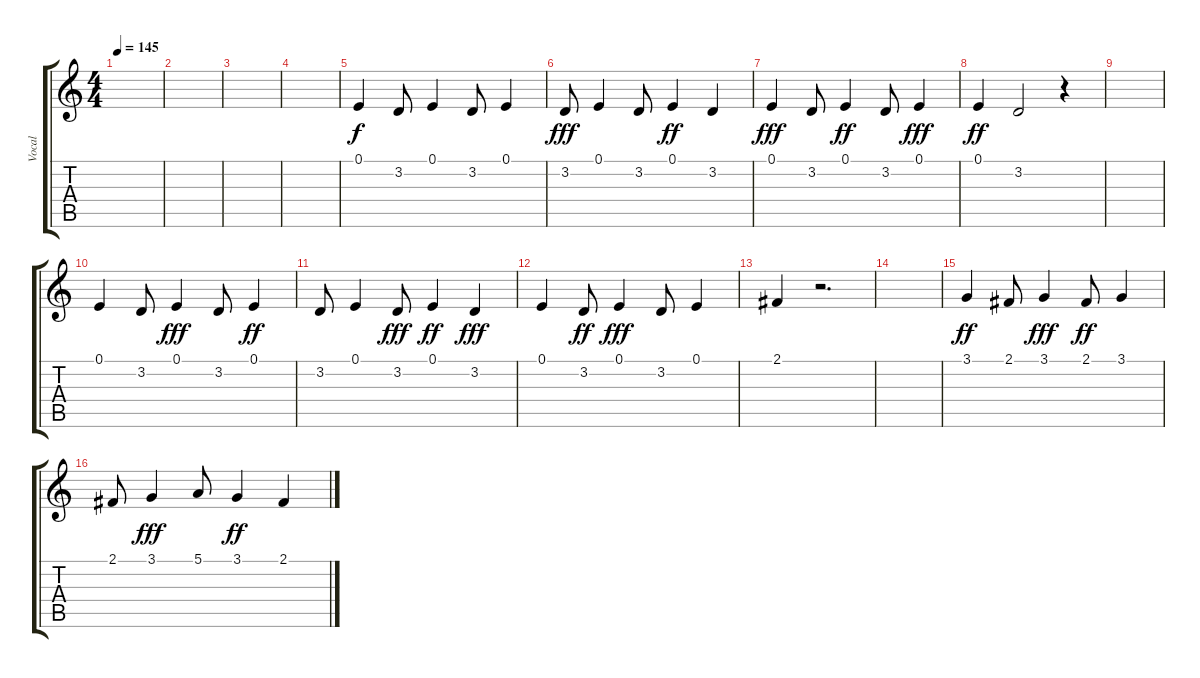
\track ("Vocal" "Vocal") {instrument choiraahs}
\staff {score tabs}
\tuning (E4 B3 G3 D3 A2 E2) {hide}
\ts (4 4)
\tempo 145
\clef g2
\ks c
|
|
|
|
0.1.4 3.2.8 0.1.4 3.2.8 0.1.4 |
3.2.8{dy fff} 0.1.4 3.2.8 0.1.4{dy ff} 3.2.4 |
0.1.4{dy fff} 3.2.8 0.1.4{dy ff} 3.2.8 0.1.4{dy fff} |
0.1.4{dy ff} 3.2.2 r.4 |
|
0.1.4 3.2.8 0.1.4{dy fff} 3.2.8 0.1.4{dy ff} |
3.2.8 0.1.4 3.2.8{dy fff} 0.1.4{dy ff} 3.2.4{dy fff} |
0.1.4 3.2.8{dy ff} 0.1.4{dy fff} 3.2.8 0.1.4 |
2.1.4 r.2{d} |
|
3.1.4{dy ff} 2.1.8 3.1.4{dy fff} 2.1.8{dy ff} 3.1.4 |
2.1.8 3.1.4{dy fff} 5.1.8 3.1.4{dy ff} 2.1.4
